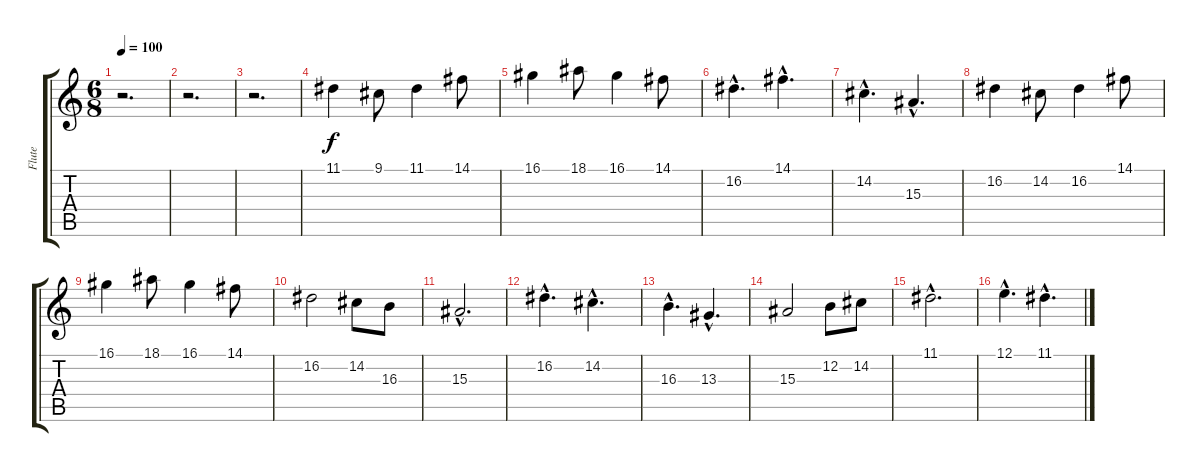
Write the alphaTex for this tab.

\track ("Flute" "Flute") {instrument flute}
\staff {score tabs}
\tuning (E4 B3 G3 D3 A2 E2) {hide}
\ts (6 8)
\tempo 100
\clef g2
\ks c
r.2{d dy f} |
r.2{d} |
r.2{d} |
11.1.4 9.1.8 11.1.4 14.1.8 |
16.1.4 18.1.8 16.1.4 14.1.8 |
16.2{hac}.4{d} 14.1{hac}.4{d} |
14.2{hac}.4{d} 15.3{hac}.4{d} |
16.2.4 14.2.8 16.2.4 14.1.8 |
16.1.4 18.1.8 16.1.4 14.1.8 |
16.2.2 14.2.8 16.3.8 |
15.3{hac}.2{d} |
16.2{hac}.4{d} 14.2{hac}.4{d} |
16.3{hac}.4{d} 13.3{hac}.4{d} |
15.3.2 12.2.8 14.2.8 |
11.1{hac}.2{d} |
12.1{hac}.4{d} 11.1{hac}.4{d}
